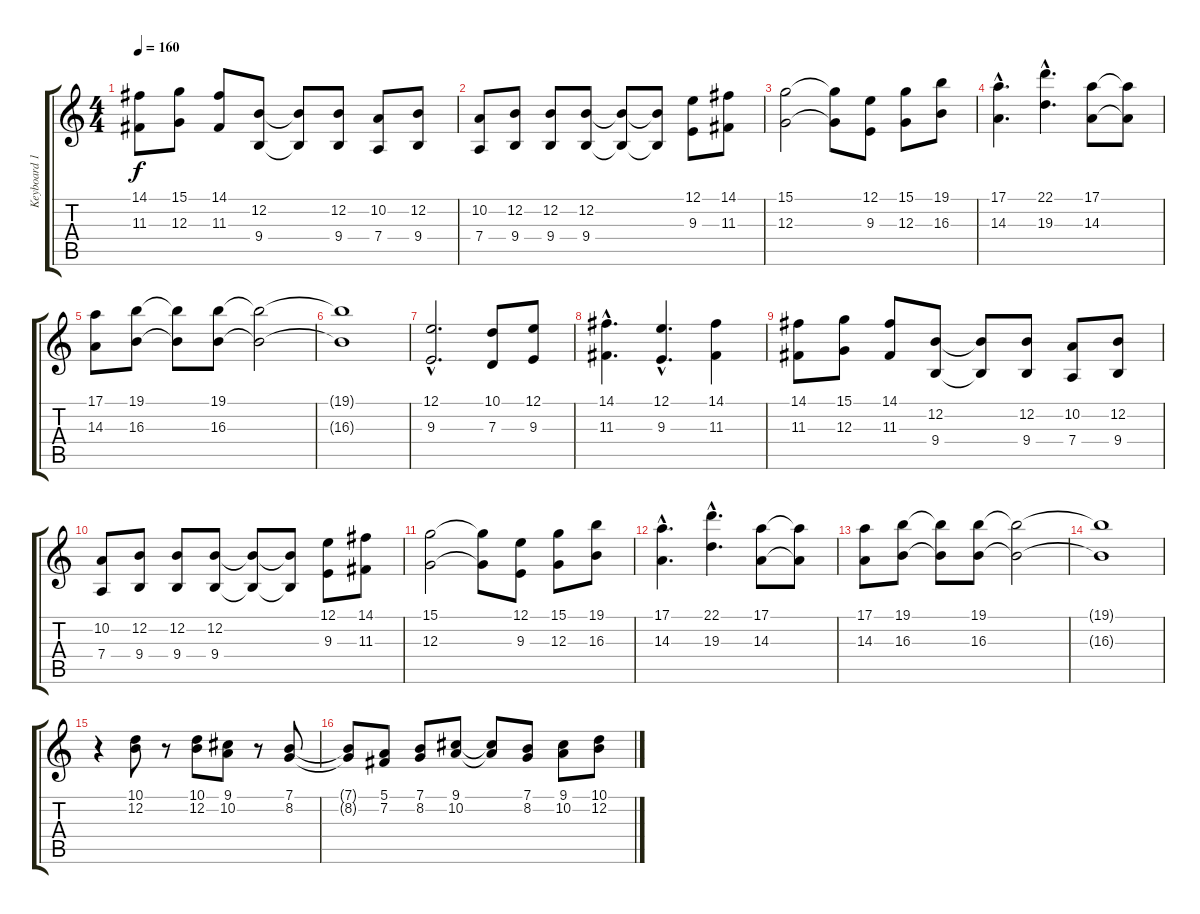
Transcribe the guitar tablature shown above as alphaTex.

\track ("Keyboard 1" "Keyboard 1") {instrument stringensemble1}
\staff {score tabs}
\tuning (E4 B3 G3 D3 A2 E2) {hide}
\ts (4 4)
\tempo 160
\clef g2
\ks c
(14.1 11.3).8{dy f} (15.1 12.3).8 (14.1 11.3).8 (12.2 9.4).8 (12.2{t} 9.4{t}).8 (12.2 9.4).8 (10.2 7.4).8 (12.2 9.4).8 |
(10.2 7.4).8 (12.2 9.4).8 (12.2 9.4).8 (12.2 9.4).8 (12.2{t} 9.4{t}).8 (12.2{t} 9.4{t}).8 (12.1 9.3).8 (14.1 11.3).8 |
(15.1 12.3).2 (15.1{t} 12.3{t}).8 (12.1 9.3).8 (15.1 12.3).8 (19.1 16.3).8 |
(17.1{hac} 14.3{hac}).4{d} (22.1{hac} 19.3{hac}).4{d} (17.1 14.3).8 (17.1{t} 14.3{t}).8 |
(17.1 14.3).8 (19.1 16.3).8 (19.1{t} 16.3{t}).8 (19.1 16.3).8 (19.1{t} 16.3{t}).2 |
(19.1{t} 16.3{t}).1 |
(12.1{hac} 9.3{hac}).2{d} (10.1 7.3).8 (12.1 9.3).8 |
(14.1{hac} 11.3{hac}).4{d} (12.1{hac} 9.3{hac}).4{d} (14.1 11.3).4 |
(14.1 11.3).8 (15.1 12.3).8 (14.1 11.3).8 (12.2 9.4).8 (12.2{t} 9.4{t}).8 (12.2 9.4).8 (10.2 7.4).8 (12.2 9.4).8 |
(10.2 7.4).8 (12.2 9.4).8 (12.2 9.4).8 (12.2 9.4).8 (12.2{t} 9.4{t}).8 (12.2{t} 9.4{t}).8 (12.1 9.3).8 (14.1 11.3).8 |
(15.1 12.3).2 (15.1{t} 12.3{t}).8 (12.1 9.3).8 (15.1 12.3).8 (19.1 16.3).8 |
(17.1{hac} 14.3{hac}).4{d} (22.1{hac} 19.3{hac}).4{d} (17.1 14.3).8 (17.1{t} 14.3{t}).8 |
(17.1 14.3).8 (19.1 16.3).8 (19.1{t} 16.3{t}).8 (19.1 16.3).8 (19.1{t} 16.3{t}).2 |
(19.1{t} 16.3{t}).1 |
\section ("" "")
r.4 (10.1 12.2).8 r.8 (10.1 12.2).8 (9.1 10.2).8 r.8 (7.1 8.2).8 |
(7.1{t} 8.2{t}).8 (5.1 7.2).8 (7.1 8.2).8 (9.1 10.2).8 (9.1{t} 10.2{t}).8 (7.1 8.2).8 (9.1 10.2).8 (10.1 12.2).8
